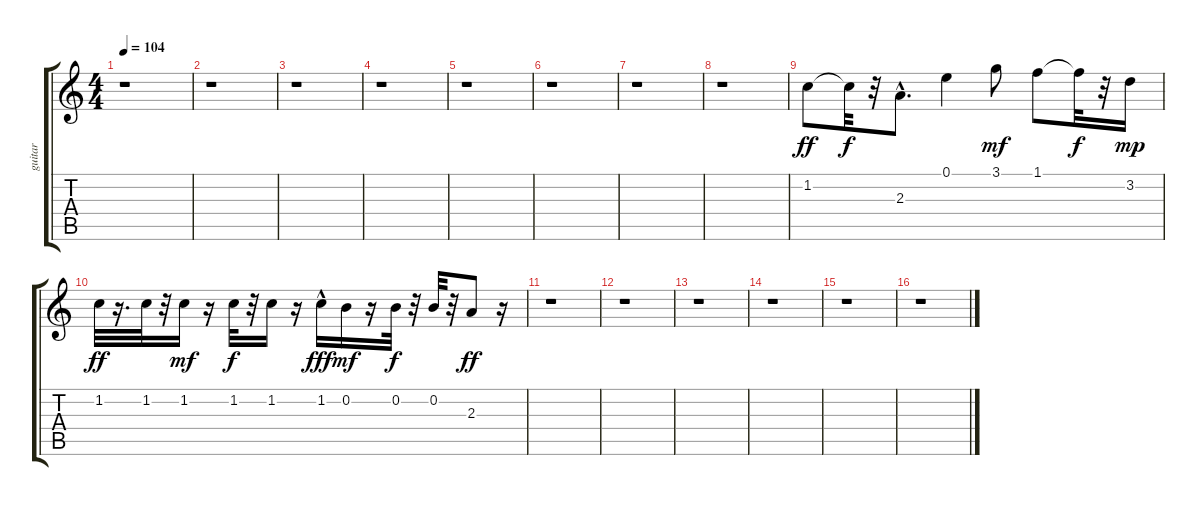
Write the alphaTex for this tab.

\track ("guitar" "guitar") {instrument electricguitarjazz}
\staff {score tabs}
\tuning (E4 B3 G3 D3 A2 E2) {hide}
\ts (4 4)
\tempo 104
\clef g2
\ks c
r.1{dy f} |
r.1 |
r.1 |
r.1 |
r.1 |
r.1 |
r.1 |
r.1 |
1.2.8{dy ff} 1.2{t}.32{dy f} r.32 2.3{hac}.8{d} 0.1.4 3.1.8{dy mf} 1.1.8 1.1{t}.32{dy f} r.32 3.2.16{dy mp} |
1.2.32{dy ff} r.16{d} 1.2.32 r.32 1.2.16{dy mf} r.16 1.2.32{dy f} r.32 1.2.16 r.16 1.2{hac}.16{dy fff} 0.2.16{dy mf} r.16 0.2.32{dy f} r.32 0.2.32 r.32 2.3.8{dy ff} r.16 |
r.1 |
r.1 |
r.1 |
r.1 |
r.1 |
r.1
